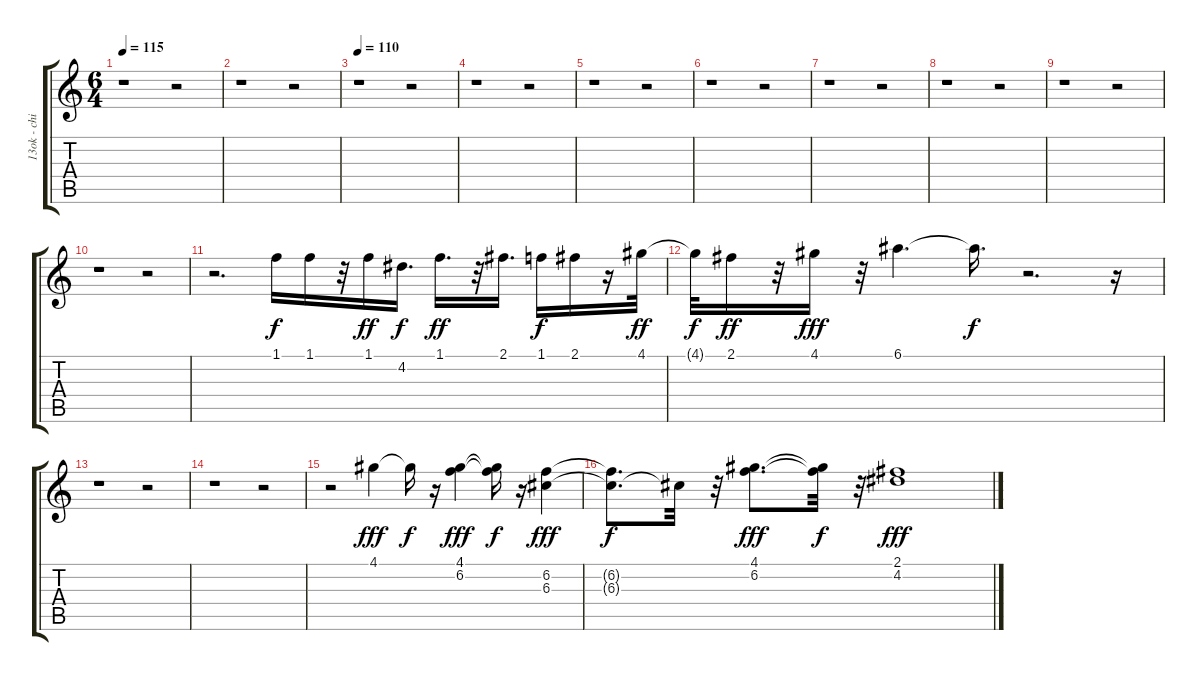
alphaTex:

\track ("13ok - chitarra3" "13ok - chi") {instrument distortionguitar}
\staff {score tabs}
\tuning (E4 B3 G3 D3 A2 E2) {hide}
\ts (6 4)
\tempo 115
\clef g2
\ks c
r.1{dy fff} r.2 |
r.1 r.2 |
\tempo 110
r.1 r.2 |
r.1 r.2 |
r.1 r.2 |
r.1 r.2 |
r.1 r.2 |
r.1 r.2 |
r.1 r.2 |
r.1 r.2 |
r.2{d} 1.1.16{dy f volume 12} 1.1.16 r.32 1.1.16{dy ff} 4.2.16{d dy f} 1.1.16{d dy ff} r.32 2.1.16{d} 1.1.16{dy f} 2.1.16 r.16 4.1.32{dy ff} |
4.1{t}.32{dy f} 2.1.16{dy ff} r.32 4.1.16{dy fff} r.32 6.1.4{d} 6.1{t}.16{d dy f} r.2{d} r.16 |
r.1 r.2 |
r.1 r.2 |
r.2 4.1.4{dy fff volume 6} 4.1{t}.16{dy f} r.16 (4.1 6.2).4{dy fff} (4.1{t} 6.2{t}).16{dy f} r.16 (6.2 6.3).4{dy fff} |
(6.2{t} 6.3{t}).8{d dy f} 6.3{t}.32 r.32 (4.1 6.2).8{d dy fff} (4.1{t} 6.2{t}).32{dy f} r.32 (2.1 4.2).1{dy fff}
